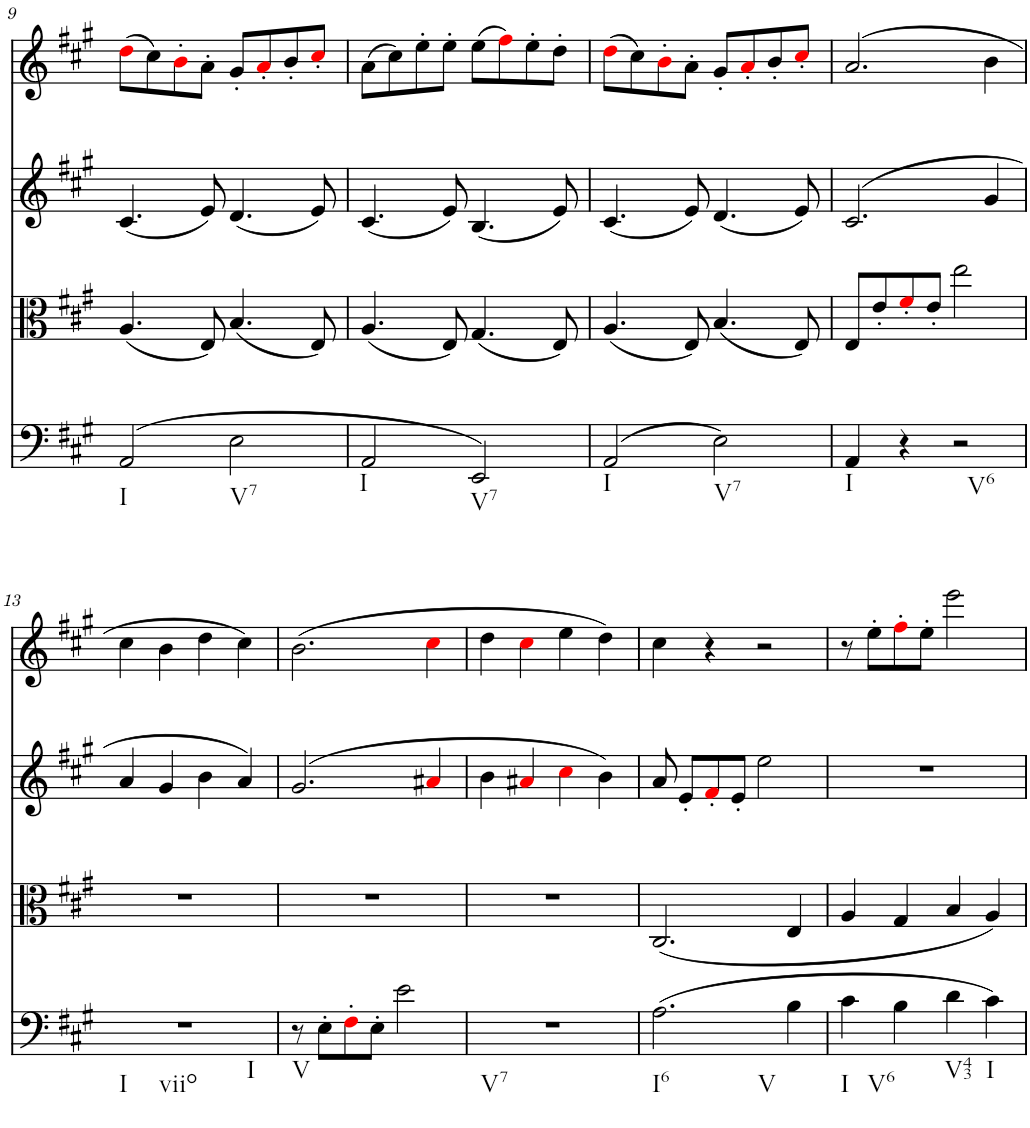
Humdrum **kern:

**kern	**kern	**kern	**kern
*part4	*part3	*part2	*part1
*staff4	*staff3	*staff2	*staff1
*I"Violoncello	*I"Viola	*I"Violin 2	*I"Violin 1
*I'Vc	*I'Vla	*I'Vln	*I'Vln
!!LO:PB:g=z
*clefF4	*clefC3	*clefG2	*clefG2
*k[f#c#g#]	*k[f#c#g#]	*k[f#c#g#]	*k[f#c#g#]
*A:	*A:	*A:	*A:
*M2/2	*M2/2	*M2/2	*M2/2
*met(c|)	*met(c|)	*met(c|)	*met(c|)
=9	=9	=9	=9
!LO:TX:b:t=I	!	!	!
(2AA/	(4.A/	(4.c#/	(8ddi\L
.	.	.	8cc#\)
.	.	.	8b'i\
.	8E/)	8e/)	8a'\J
!LO:TX:b:t=V7	!	!	!
2E\	(4.B/	(4.d/	8g#'/L
.	.	.	8a'i/
.	.	.	8b'/
.	8E/)	8e/)	8cc#'i/J
=10	=10	=10	=10
!LO:TX:b:t=I	!	!	!
2AA/	(4.A/	(4.c#/	(8a\L
.	.	.	8cc#\)
.	.	.	8ee'\
.	8E/)	8e/)	8ee'\J
!LO:TX:b:t=V7	!	!	!
2EE/)	(4.G#/	(4.B/	(8ee\L
.	.	.	8ff#i\)
.	.	.	8ee'\
.	8E/)	8e/)	8dd'\J
=11	=11	=11	=11
!LO:TX:b:t=I	!	!	!
(2AA/	(4.A/	(4.c#/	(8ddi\L
.	.	.	8cc#\)
.	.	.	8b'i\
.	8E/)	8e/)	8a'\J
!LO:TX:b:t=V7	!	!	!
2E\)	(4.B/	(4.d/	8g#'/L
.	.	.	8a'i/
.	.	.	8b'/
.	8E/)	8e/)	8cc#'i/J
=12	=12	=12	=12
!LO:TX:b:t=I	!	!	!
4AA/	8E/L	(2.c#/	(2.a/
.	8e'/	.	.
4r	8f#'i/	.	.
.	8e'/J	.	.
!LO:TX:b:t=V6	!	!	!
2r	2ee\	.	.
.	.	4g#/	4b\
!!LO:LB:g=z
=13	=13	=13	=13
!LO:TX:b:t=I	!	!	!
!LO:TX:b:t=viio	!	!	!
!LO:TX:b:t=I	!	!	!
1r	1r	4a/	4cc#\
.	.	4g#/	4b\
.	.	4b\	4dd\
.	.	4a/)	4cc#\)
=14	=14	=14	=14
!LO:TX:b:t=V	!	!	!
8r	1r	(2.g#/	(2.b\
8E'\L	.	.	.
8F#'i\	.	.	.
8E'\J	.	.	.
2e\	.	.	.
.	.	4a#Xi/	4cc#i\
=15	=15	=15	=15
!LO:TX:b:t=V7	!	!	!
1r	1r	4b\	4dd\
.	.	4a#Xi/	4cc#i\
.	.	4cc#i\	4ee\
.	.	4b\)	4dd\)
=16	=16	=16	=16
!LO:TX:b:t=I6	!	!	!
!LO:TX:b:t=V	!	!	!
(2.A\	(2.C#/	8a/	4cc#\
.	.	8e'/L	.
.	.	8f#'i/	4r
.	.	8e'/J	.
.	.	2ee\	2r
4B\	4E/	.	.
=17	=17	=17	=17
!LO:TX:b:t=I	!	!	!
!LO:TX:b:t=V6	!	!	!
4c#\	4A/	1r	8r
.	.	.	8ee'\L
4B\	4G#/	.	8ff#'i\
.	.	.	8ee'\J
!LO:TX:b:t=V43	!	!	!
4d\	4B/	.	2eee\
!LO:TX:b:t=I	!	!	!
4c#\)	4A/)	.	.
=	=	=	=
*-	*-	*-	*-
